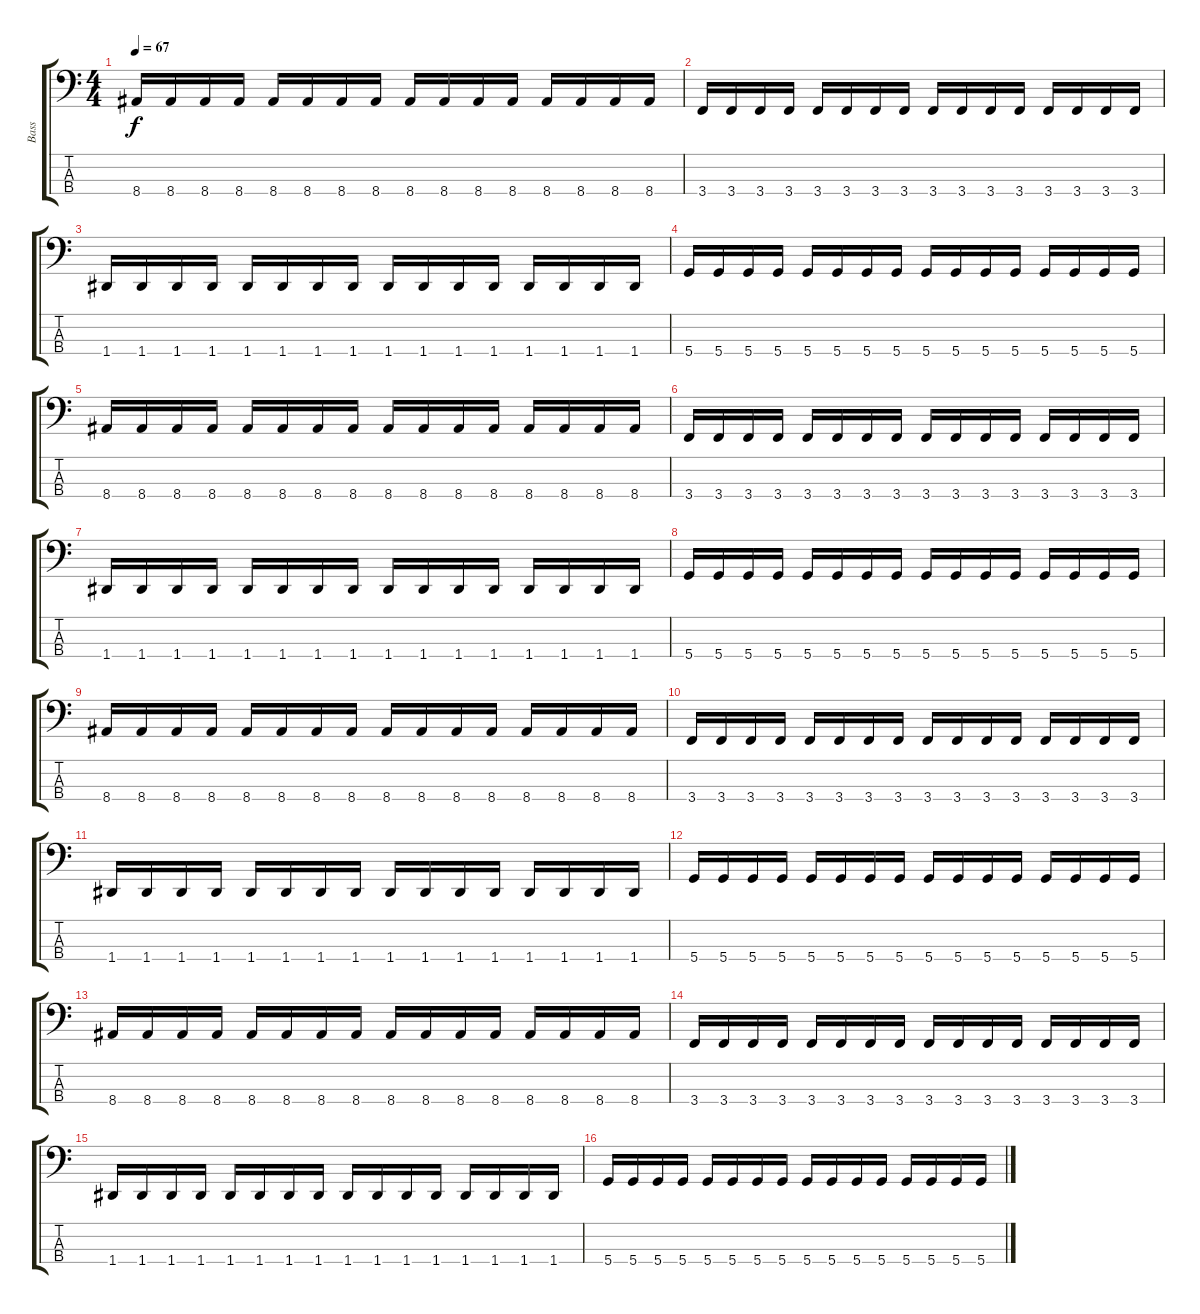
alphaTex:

\track ("Bass" "Bass") {instrument electricbasspick}
\staff {score tabs}
\tuning (G2 D2 A1 D1) {hide}
\ts (4 4)
\tempo 67
\clef f4
\ks c
8.4.16{dy f} 8.4.16 8.4.16 8.4.16 8.4.16 8.4.16 8.4.16 8.4.16 8.4.16 8.4.16 8.4.16 8.4.16 8.4.16 8.4.16 8.4.16 8.4.16 |
3.4.16 3.4.16 3.4.16 3.4.16 3.4.16 3.4.16 3.4.16 3.4.16 3.4.16 3.4.16 3.4.16 3.4.16 3.4.16 3.4.16 3.4.16 3.4.16 |
1.4.16 1.4.16 1.4.16 1.4.16 1.4.16 1.4.16 1.4.16 1.4.16 1.4.16 1.4.16 1.4.16 1.4.16 1.4.16 1.4.16 1.4.16 1.4.16 |
5.4.16 5.4.16 5.4.16 5.4.16 5.4.16 5.4.16 5.4.16 5.4.16 5.4.16 5.4.16 5.4.16 5.4.16 5.4.16 5.4.16 5.4.16 5.4.16 |
8.4.16 8.4.16 8.4.16 8.4.16 8.4.16 8.4.16 8.4.16 8.4.16 8.4.16 8.4.16 8.4.16 8.4.16 8.4.16 8.4.16 8.4.16 8.4.16 |
3.4.16 3.4.16 3.4.16 3.4.16 3.4.16 3.4.16 3.4.16 3.4.16 3.4.16 3.4.16 3.4.16 3.4.16 3.4.16 3.4.16 3.4.16 3.4.16 |
1.4.16 1.4.16 1.4.16 1.4.16 1.4.16 1.4.16 1.4.16 1.4.16 1.4.16 1.4.16 1.4.16 1.4.16 1.4.16 1.4.16 1.4.16 1.4.16 |
5.4.16 5.4.16 5.4.16 5.4.16 5.4.16 5.4.16 5.4.16 5.4.16 5.4.16 5.4.16 5.4.16 5.4.16 5.4.16 5.4.16 5.4.16 5.4.16 |
8.4.16 8.4.16 8.4.16 8.4.16 8.4.16 8.4.16 8.4.16 8.4.16 8.4.16 8.4.16 8.4.16 8.4.16 8.4.16 8.4.16 8.4.16 8.4.16 |
3.4.16 3.4.16 3.4.16 3.4.16 3.4.16 3.4.16 3.4.16 3.4.16 3.4.16 3.4.16 3.4.16 3.4.16 3.4.16 3.4.16 3.4.16 3.4.16 |
1.4.16 1.4.16 1.4.16 1.4.16 1.4.16 1.4.16 1.4.16 1.4.16 1.4.16 1.4.16 1.4.16 1.4.16 1.4.16 1.4.16 1.4.16 1.4.16 |
5.4.16 5.4.16 5.4.16 5.4.16 5.4.16 5.4.16 5.4.16 5.4.16 5.4.16 5.4.16 5.4.16 5.4.16 5.4.16 5.4.16 5.4.16 5.4.16 |
8.4.16 8.4.16 8.4.16 8.4.16 8.4.16 8.4.16 8.4.16 8.4.16 8.4.16 8.4.16 8.4.16 8.4.16 8.4.16 8.4.16 8.4.16 8.4.16 |
3.4.16 3.4.16 3.4.16 3.4.16 3.4.16 3.4.16 3.4.16 3.4.16 3.4.16 3.4.16 3.4.16 3.4.16 3.4.16 3.4.16 3.4.16 3.4.16 |
1.4.16 1.4.16 1.4.16 1.4.16 1.4.16 1.4.16 1.4.16 1.4.16 1.4.16 1.4.16 1.4.16 1.4.16 1.4.16 1.4.16 1.4.16 1.4.16 |
5.4.16 5.4.16 5.4.16 5.4.16 5.4.16 5.4.16 5.4.16 5.4.16 5.4.16 5.4.16 5.4.16 5.4.16 5.4.16 5.4.16 5.4.16 5.4.16
